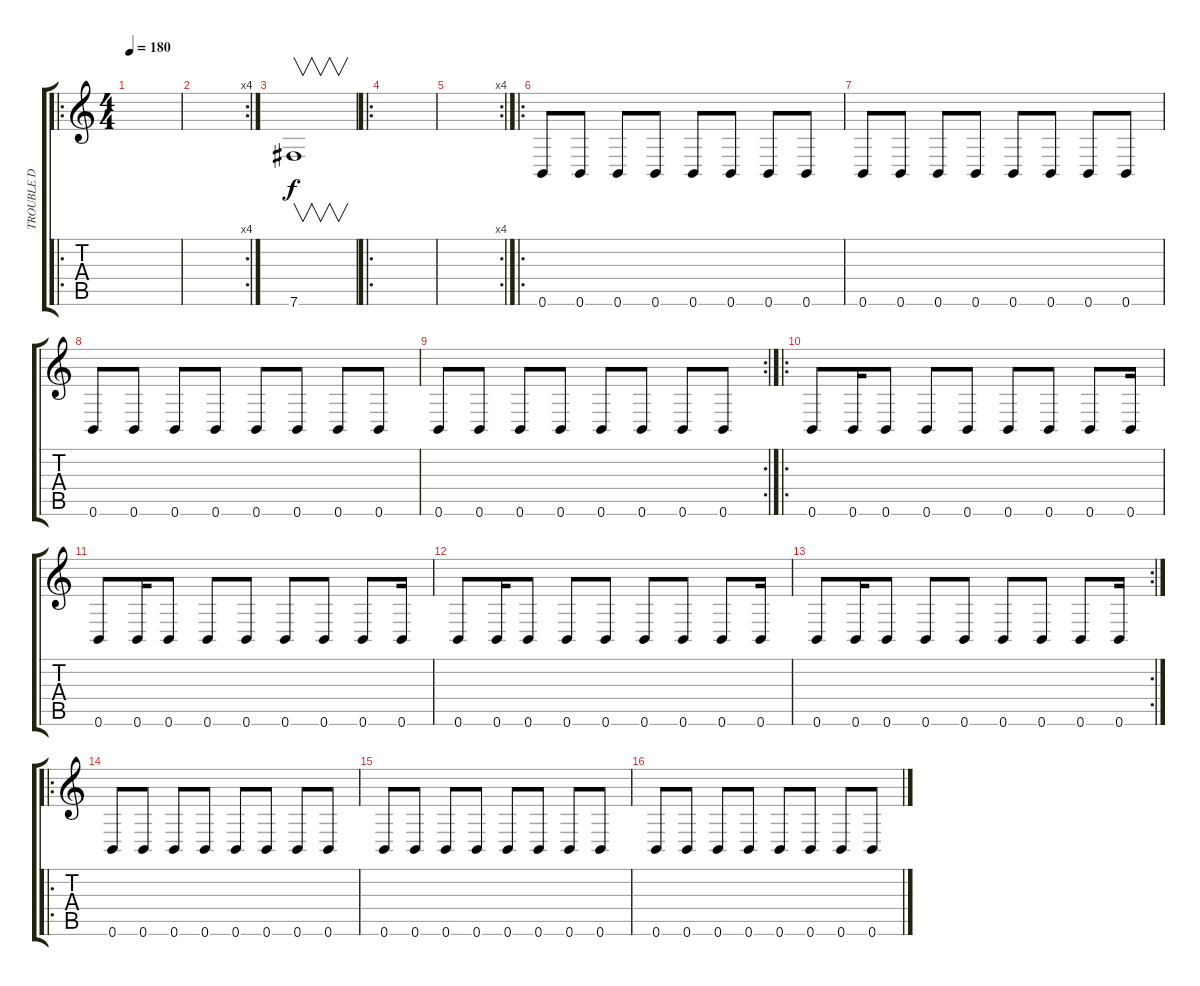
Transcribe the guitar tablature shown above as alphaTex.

\track ("TROUBLE D" "TROUBLE D") {instrument electricbassfinger}
\staff {score tabs}
\tuning (Db4 Ab3 E3 B2 Gb2 B1) {hide}
\ro
\ts (4 4)
\tempo 180
\clef g2
\ks c
|
\rc 4
|
7.6.1{v} |
\ro
|
\rc 4
|
\ro
0.6.8{dy f} 0.6.8 0.6.8 0.6.8 0.6.8 0.6.8 0.6.8 0.6.8 |
0.6.8 0.6.8 0.6.8 0.6.8 0.6.8 0.6.8 0.6.8 0.6.8 |
0.6.8 0.6.8 0.6.8 0.6.8 0.6.8 0.6.8 0.6.8 0.6.8 |
\rc 2
0.6.8 0.6.8 0.6.8 0.6.8 0.6.8 0.6.8 0.6.8 0.6.8 |
\ro
0.6.8 0.6.16 0.6.8 0.6.8 0.6.8 0.6.8 0.6.8 0.6.8 0.6.16 |
0.6.8 0.6.16 0.6.8 0.6.8 0.6.8 0.6.8 0.6.8 0.6.8 0.6.16 |
0.6.8 0.6.16 0.6.8 0.6.8 0.6.8 0.6.8 0.6.8 0.6.8 0.6.16 |
\rc 2
0.6.8 0.6.16 0.6.8 0.6.8 0.6.8 0.6.8 0.6.8 0.6.8 0.6.16 |
\ro
0.6.8 0.6.8 0.6.8 0.6.8 0.6.8 0.6.8 0.6.8 0.6.8 |
0.6.8 0.6.8 0.6.8 0.6.8 0.6.8 0.6.8 0.6.8 0.6.8 |
0.6.8 0.6.8 0.6.8 0.6.8 0.6.8 0.6.8 0.6.8 0.6.8
